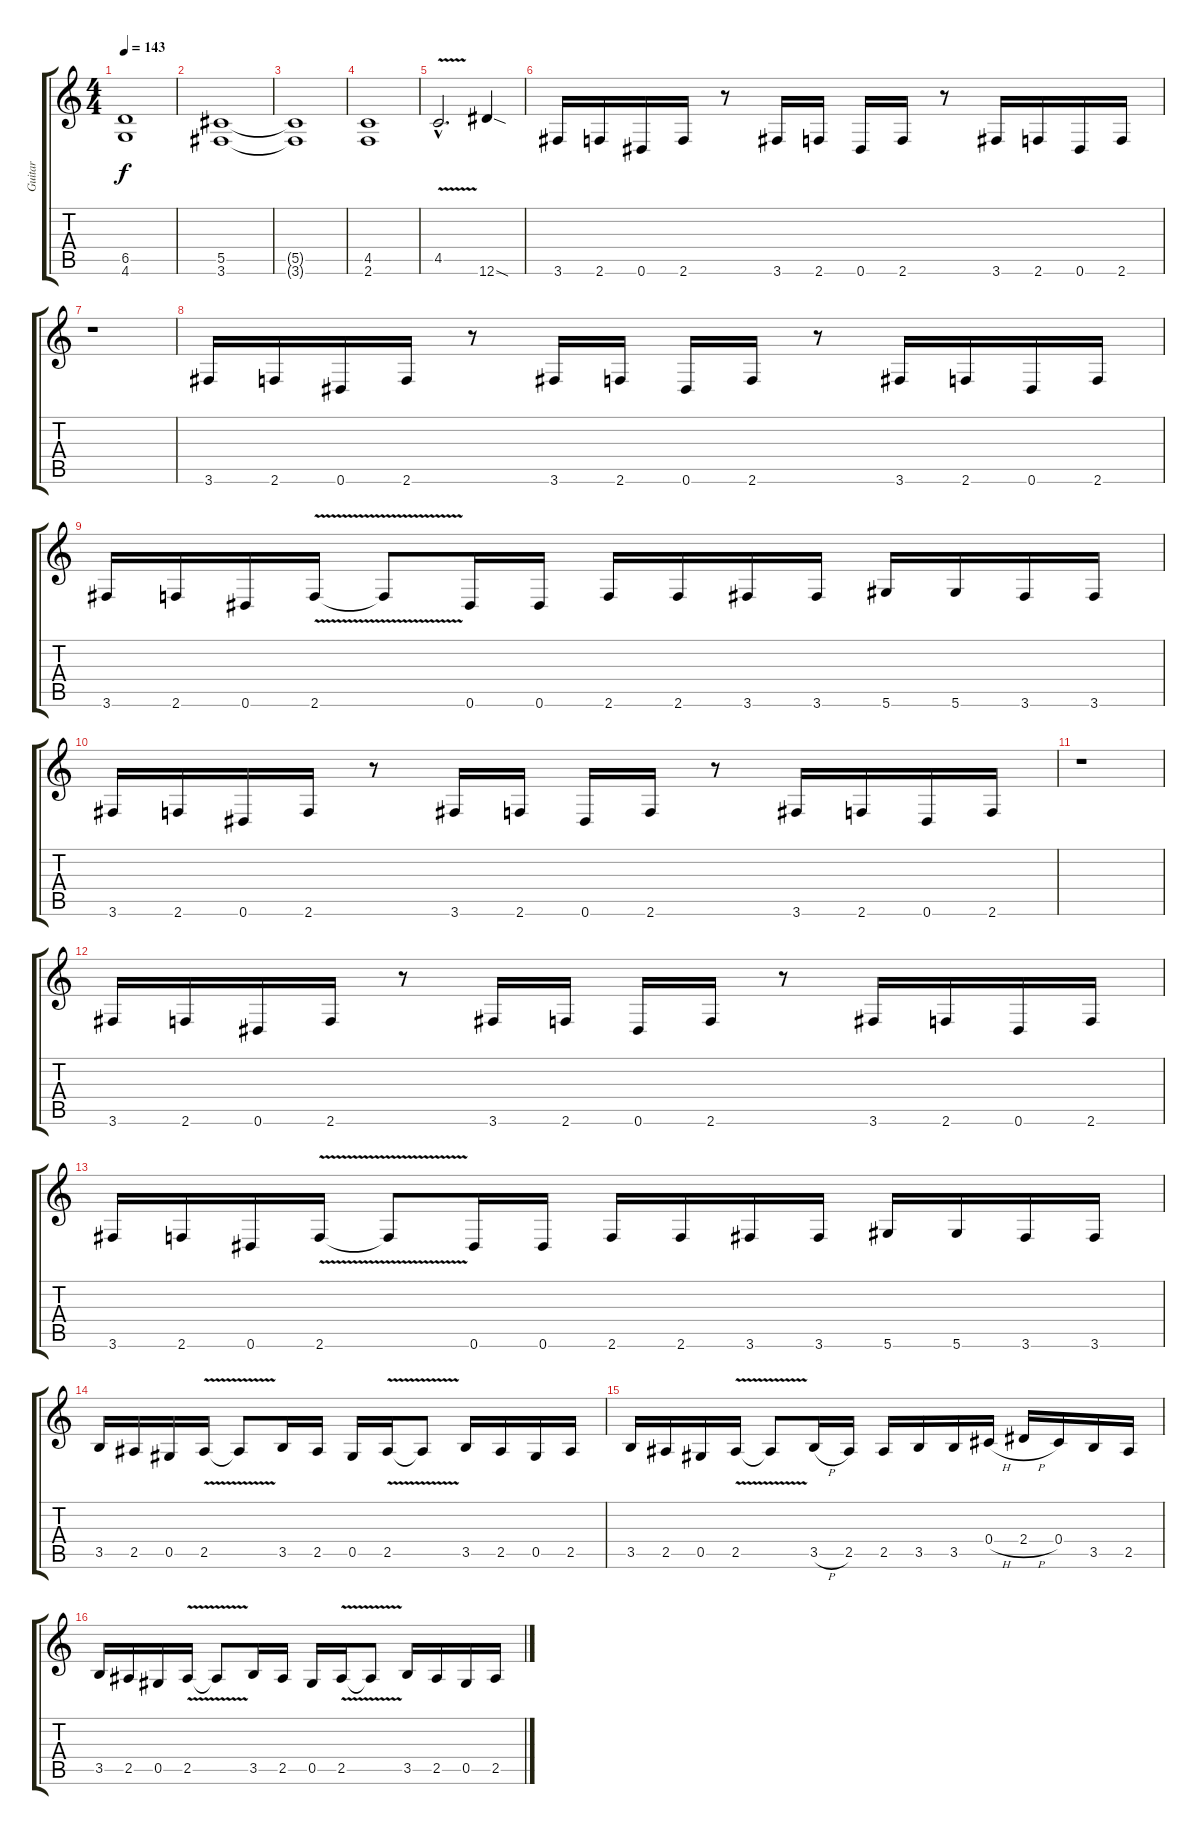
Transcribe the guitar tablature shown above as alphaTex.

\track ("Guitar" "Guitar") {instrument distortionguitar}
\staff {score tabs}
\tuning (Eb4 Bb3 Gb3 Db3 Ab2 Eb2) {hide}
\ts (4 4)
\tempo 143
\clef g2
\ks c
(6.5{t} 4.6{t}).1{dy f} |
(5.5 3.6).1 |
(5.5{t} 3.6{t}).1 |
(4.5 2.6).1 |
4.5{v hac}.2{d} 12.6{sod}.4 |
\section ("" "")
3.6.16 2.6.16 0.6.16 2.6.16 r.8 3.6.16 2.6.16 0.6.16 2.6.16 r.8 3.6.16 2.6.16 0.6.16 2.6.16 |
r.1 |
3.6.16 2.6.16 0.6.16 2.6.16 r.8 3.6.16 2.6.16 0.6.16 2.6.16 r.8 3.6.16 2.6.16 0.6.16 2.6.16 |
3.6.16 2.6.16 0.6.16 2.6{v}.16 2.6{t}.8 0.6.16 0.6.16 2.6.16 2.6.16 3.6.16 3.6.16 5.6.16 5.6.16 3.6.16 3.6.16 |
3.6.16 2.6.16 0.6.16 2.6.16 r.8 3.6.16 2.6.16 0.6.16 2.6.16 r.8 3.6.16 2.6.16 0.6.16 2.6.16 |
r.1 |
3.6.16 2.6.16 0.6.16 2.6.16 r.8 3.6.16 2.6.16 0.6.16 2.6.16 r.8 3.6.16 2.6.16 0.6.16 2.6.16 |
3.6.16 2.6.16 0.6.16 2.6{v}.16 2.6{t}.8 0.6.16 0.6.16 2.6.16 2.6.16 3.6.16 3.6.16 5.6.16 5.6.16 3.6.16 3.6.16 |
\section ("" "")
3.5.16 2.5.16 0.5.16 2.5{v}.16 2.5{t}.8 3.5.16 2.5.16 0.5.16 2.5{v}.16 2.5{t}.8 3.5.16 2.5.16 0.5.16 2.5.16 |
3.5.16 2.5.16 0.5.16 2.5{v}.16 2.5{t}.8 3.5{h}.16 2.5.16 2.5.16 3.5.16 3.5.16 0.4{h}.16 2.4{h}.16 0.4.16 3.5.16 2.5.16 |
3.5.16 2.5.16 0.5.16 2.5{v}.16 2.5{t}.8 3.5.16 2.5.16 0.5.16 2.5{v}.16 2.5{t}.8 3.5.16 2.5.16 0.5.16 2.5.16
